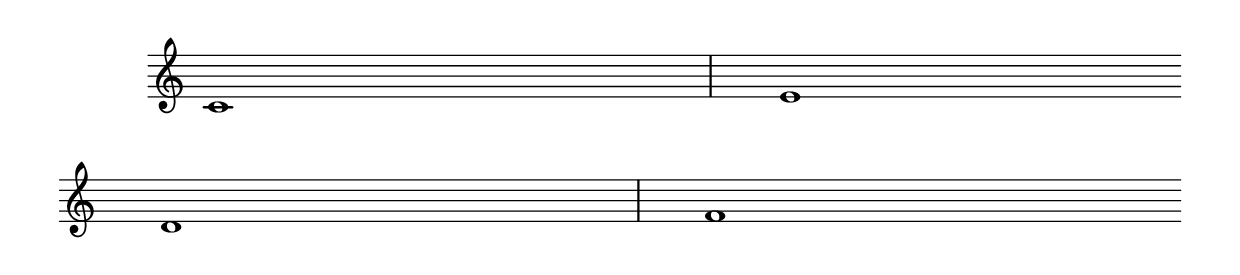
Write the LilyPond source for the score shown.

#(ly:set-option 'midi-extension "mid")
\version "2.12.3"
\include "english.ly"
\header{ 
title = ""
composer = ""
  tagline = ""  % removed 
}
%{
 |: S - - - | G - - - :|

|: R - - -  | m - - - :| 
 %}
  
melody = {
\once \override Staff.TimeSignature #'stencil = ##f
\clef treble
\key c \major
\autoBeamOn  
\cadenzaOn
\bar "|:" c'1     \bar "|" e'1     \bar ":|" \break        \grace s64 
\bar "|:" d'1     \bar "|" f'1     \bar ":|"
}

text = \lyricmode {
  
}

\score{

<<
  \new Voice = "one" {
    \melody
  }
  \new Lyrics \lyricsto "one" \text
>>
\layout {
  \context {
       \Score
    \remove "Bar_number_engraver"
  } 
  }
\midi { 
  \context {
    \Score
    tempoWholesPerMinute = #(ly:make-moment 200 4)
   }
 }
}
